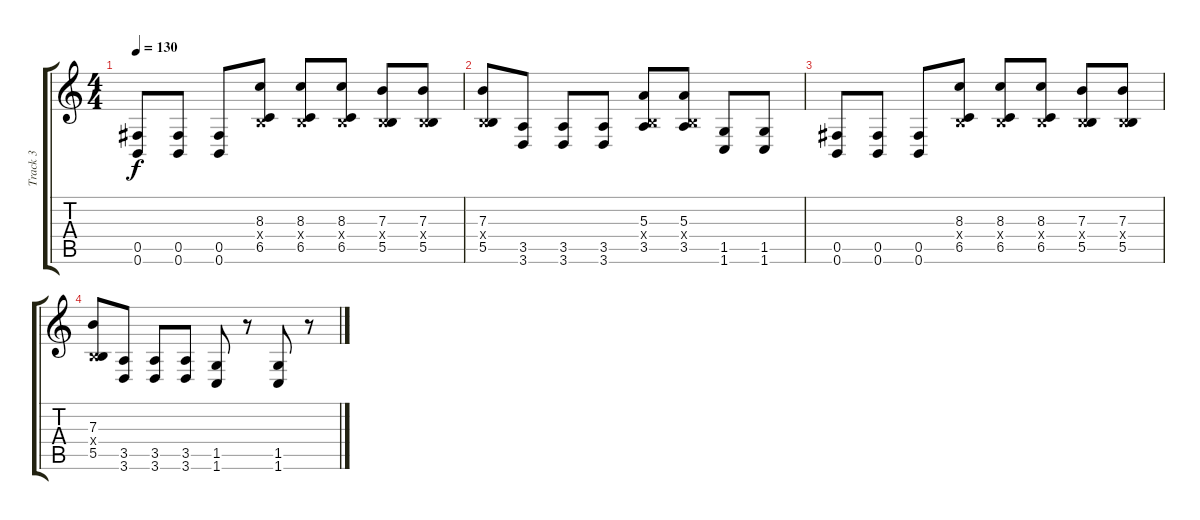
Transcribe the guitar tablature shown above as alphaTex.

\track ("Track 3" "Track 3") {instrument distortionguitar}
\staff {score tabs}
\tuning (Db4 Ab3 E3 B2 Gb2 B1) {hide}
\ts (4 4)
\tempo 130
\clef g2
\ks c
(0.5 0.6).8{dy f} (0.5 0.6).8 (0.5 0.6).8 (8.3 0.4{x} 6.5).8 (8.3 0.4{x} 6.5).8 (8.3 0.4{x} 6.5).8 (7.3 0.4{x} 5.5).8 (7.3 0.4{x} 5.5).8 |
(7.3 0.4{x} 5.5).8 (3.5 3.6).8 (3.5 3.6).8 (3.5 3.6).8 (5.3 0.4{x} 3.5).8 (5.3 0.4{x} 3.5).8 (1.5 1.6).8 (1.5 1.6).8 |
(0.5 0.6).8 (0.5 0.6).8 (0.5 0.6).8 (8.3 0.4{x} 6.5).8 (8.3 0.4{x} 6.5).8 (8.3 0.4{x} 6.5).8 (7.3 0.4{x} 5.5).8 (7.3 0.4{x} 5.5).8 |
(7.3 0.4{x} 5.5).8 (3.5 3.6).8 (3.5 3.6).8 (3.5 3.6).8 (1.5 1.6).8 r.8 (1.5 1.6).8 r.8
